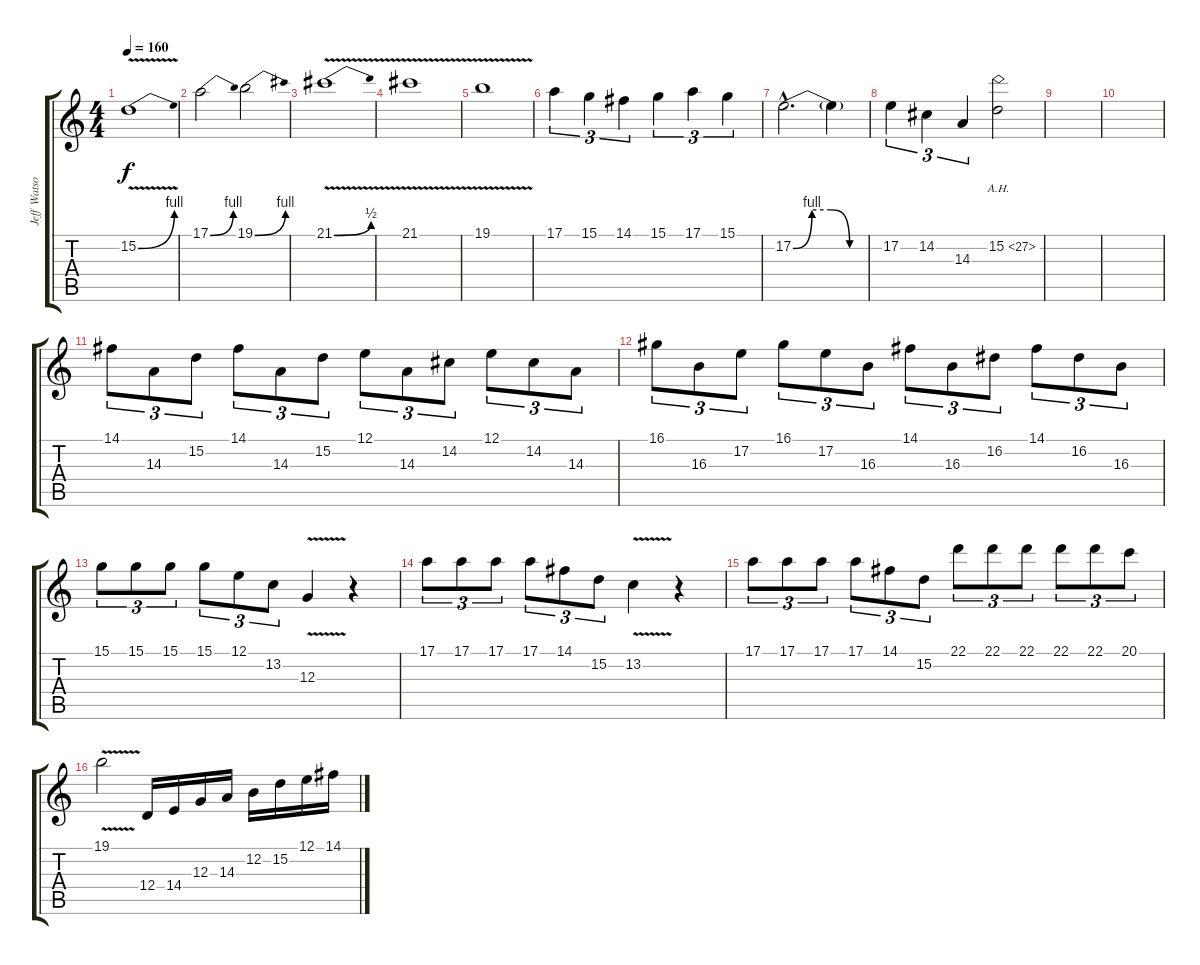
\track ("Jeff Watson" "Jeff Watso") {instrument lead1square}
\staff {score tabs}
\tuning (E4 B3 G3 D3 A2 E2) {hide}
\ts (4 4)
\tempo 160
\clef g2
\ks c
15.2{be (bend 0 0 60 4) v}.1{dy f} |
17.1{be (bend 0 0 60 4)}.2 19.1{be (bend 0 0 60 4)}.2 |
21.1{be (bend 0 0 60 2) v}.1 |
21.1{v}.1 |
19.1{v}.1 |
17.1.4{tu (3 2)} 15.1.4{tu (3 2)} 14.1.4{tu (3 2)} 15.1.4{tu (3 2)} 17.1.4{tu (3 2)} 15.1.4{tu (3 2)} |
17.2{be (custom 0 0 15 4 30 4 45 0 60 0) hac}.2{d} 17.2{t}.4 |
17.2.4{tu (3 2)} 14.2.4{tu (3 2)} 14.3.4{tu (3 2)} 15.2{ah 12}.2 |
|
|
14.1.8{tu (3 2)} 14.3.8{tu (3 2)} 15.2.8{tu (3 2)} 14.1.8{tu (3 2)} 14.3.8{tu (3 2)} 15.2.8{tu (3 2)} 12.1.8{tu (3 2)} 14.3.8{tu (3 2)} 14.2.8{tu (3 2)} 12.1.8{tu (3 2)} 14.2.8{tu (3 2)} 14.3.8{tu (3 2)} |
16.1.8{tu (3 2)} 16.3.8{tu (3 2)} 17.2.8{tu (3 2)} 16.1.8{tu (3 2)} 17.2.8{tu (3 2)} 16.3.8{tu (3 2)} 14.1.8{tu (3 2)} 16.3.8{tu (3 2)} 16.2.8{tu (3 2)} 14.1.8{tu (3 2)} 16.2.8{tu (3 2)} 16.3.8{tu (3 2)} |
15.1.8{tu (3 2)} 15.1.8{tu (3 2)} 15.1.8{tu (3 2)} 15.1.8{tu (3 2)} 12.1.8{tu (3 2)} 13.2.8{tu (3 2)} 12.3{v}.4 r.4 |
17.1.8{tu (3 2)} 17.1.8{tu (3 2)} 17.1.8{tu (3 2)} 17.1.8{tu (3 2)} 14.1.8{tu (3 2)} 15.2.8{tu (3 2)} 13.2{v}.4 r.4 |
17.1.8{tu (3 2)} 17.1.8{tu (3 2)} 17.1.8{tu (3 2)} 17.1.8{tu (3 2)} 14.1.8{tu (3 2)} 15.2.8{tu (3 2)} 22.1.8{tu (3 2)} 22.1.8{tu (3 2)} 22.1.8{tu (3 2)} 22.1.8{tu (3 2)} 22.1.8{tu (3 2)} 20.1.8{tu (3 2)} |
19.1{v}.2 12.4.16 14.4.16 12.3.16 14.3.16 12.2.16 15.2.16 12.1.16 14.1.16
